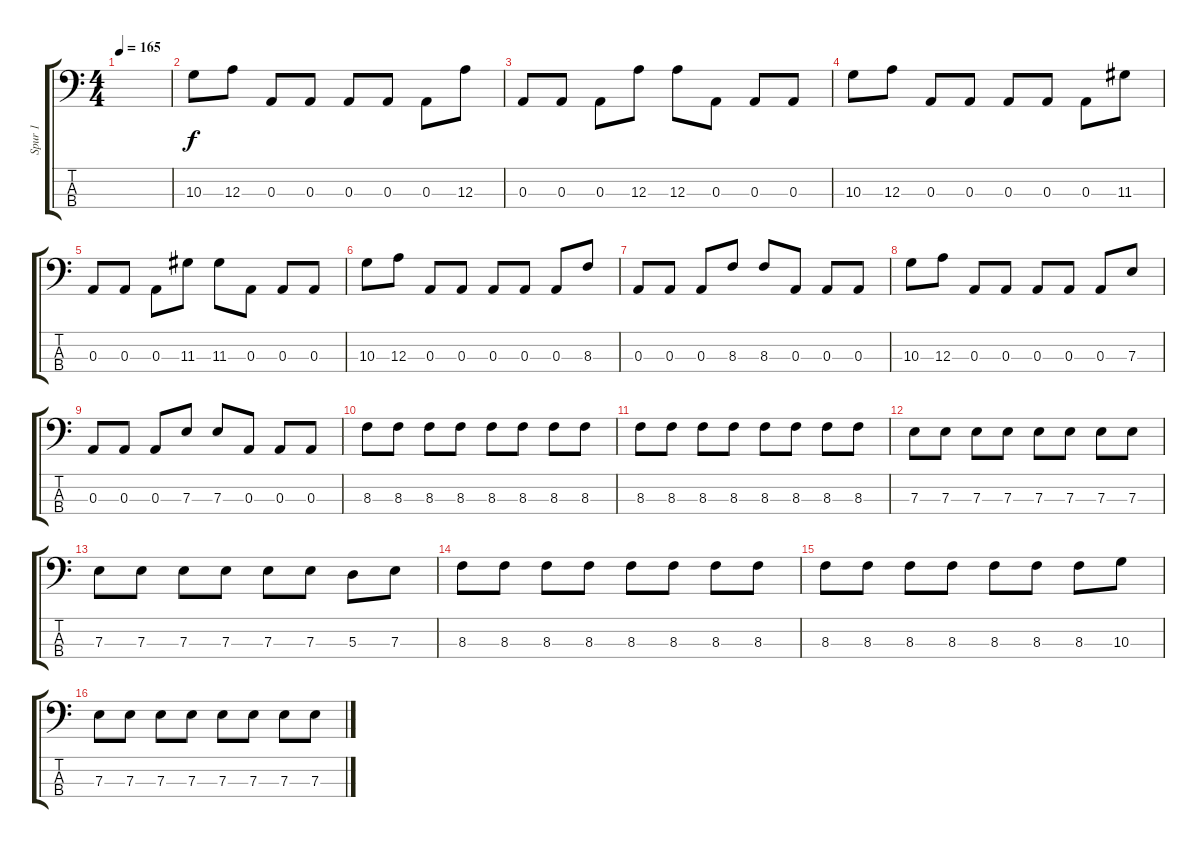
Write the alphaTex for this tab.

\track ("Spur 1" "Spur 1") {instrument fretlessbass}
\staff {score tabs}
\tuning (G2 D2 A1 E1) {hide}
\ts (4 4)
\tempo 165
\clef f4
\ks c
|
10.3.8{volume 10 instrument electricbassfinger} 12.3.8 0.3.8 0.3.8 0.3.8 0.3.8 0.3.8 12.3.8 |
0.3.8 0.3.8 0.3.8 12.3.8 12.3.8 0.3.8 0.3.8 0.3.8 |
10.3.8 12.3.8 0.3.8 0.3.8 0.3.8 0.3.8 0.3.8 11.3.8 |
0.3.8 0.3.8 0.3.8 11.3.8 11.3.8 0.3.8 0.3.8 0.3.8 |
10.3.8 12.3.8 0.3.8 0.3.8 0.3.8 0.3.8 0.3.8 8.3.8 |
0.3.8 0.3.8 0.3.8 8.3.8 8.3.8 0.3.8 0.3.8 0.3.8 |
10.3.8 12.3.8 0.3.8 0.3.8 0.3.8 0.3.8 0.3.8 7.3.8 |
0.3.8 0.3.8 0.3.8 7.3.8 7.3.8 0.3.8 0.3.8 0.3.8 |
8.3.8{volume 13} 8.3.8 8.3.8 8.3.8 8.3.8 8.3.8 8.3.8 8.3.8 |
8.3.8 8.3.8 8.3.8 8.3.8 8.3.8 8.3.8 8.3.8 8.3.8 |
7.3.8 7.3.8 7.3.8 7.3.8 7.3.8 7.3.8 7.3.8 7.3.8 |
7.3.8 7.3.8 7.3.8 7.3.8 7.3.8 7.3.8 5.3.8 7.3.8 |
8.3.8 8.3.8 8.3.8 8.3.8 8.3.8 8.3.8 8.3.8 8.3.8 |
8.3.8 8.3.8 8.3.8 8.3.8 8.3.8 8.3.8 8.3.8 10.3.8 |
7.3.8 7.3.8 7.3.8 7.3.8 7.3.8 7.3.8 7.3.8 7.3.8
